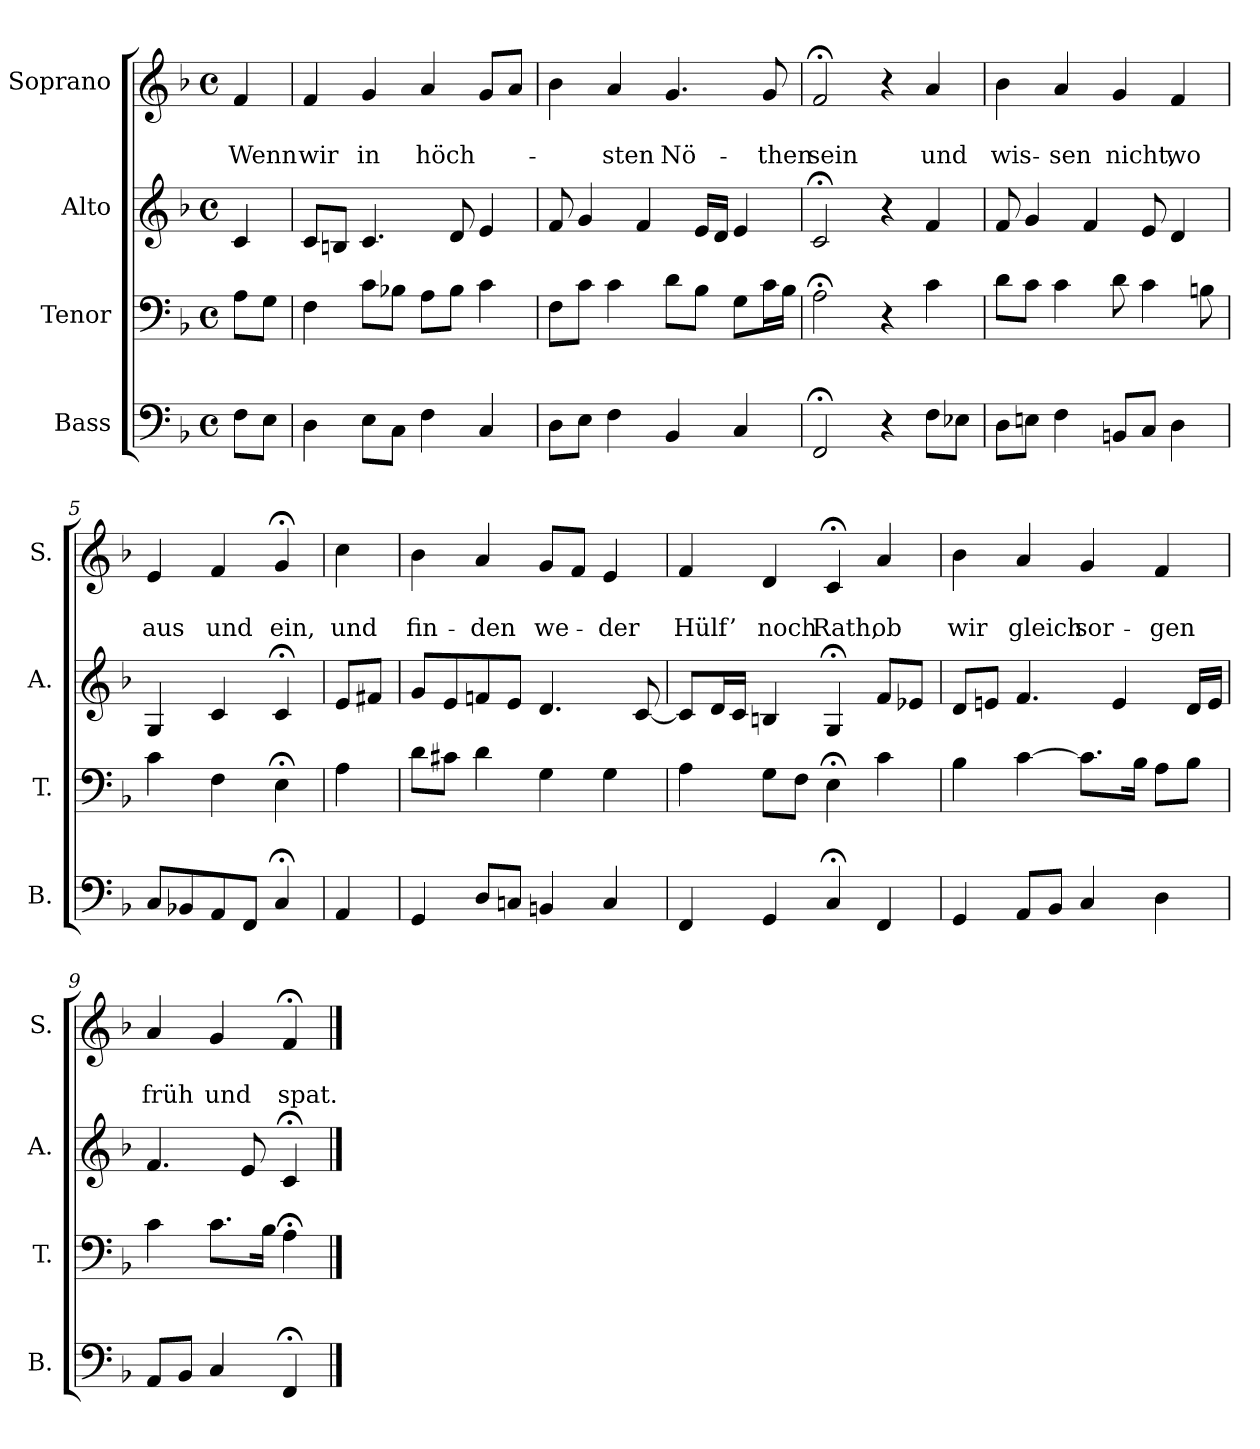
**kern	**kern	**kern	**kern	**text	**text
*part4	*part3	*part2	*part1	*part1	*part1
*staff4	*staff3	*staff2	*staff1	*staff1	*staff1
*I"Bass	*I"Tenor	*I"Alto	*I"Soprano	*	*
*I'B.	*I'T.	*I'A.	*I'S.	*	*
*clefF4	*clefF4	*clefG2	*clefG2	*	*
*k[b-]	*k[b-]	*k[b-]	*k[b-]	*	*
*F:	*F:	*F:	*F:	*	*
*M4/4	*M4/4	*M4/4	*M4/4	*	*
*met(c)	*met(c)	*met(c)	*met(c)	*	*
=	=	=	=	=	=
8F\L	8A\L	4c/	4f/	.	Wenn
8E\J	8G\J	.	.	.	.
=1	=1	=1	=1	=1	=1
4D\	4F\	8c/L	4f/	.	wir
.	.	8Bn/J	.	.	.
8E\L	8c\L	4.c/	4g/	.	in
8C\J	8B-X\J	.	.	.	.
4F\	8A\L	.	4a/	.	höch-
.	8B-\J	8d/	.	.	.
4C/	4c\	4e/	8g/L	.	.
.	.	.	8a/J	.	.
=2	=2	=2	=2	=2	=2
8D\L	8F\L	8f/	4b-\	.	.
8E\J	8c\J	4g/	.	.	.
4F\	4c\	.	4a/	.	-sten
.	.	4f/	.	.	.
4BB-/	8d\L	.	4.g/	.	Nö-
.	8B-\J	16e/LL	.	.	.
.	.	16d/JJ	.	.	.
4C/	8G\L	4e/	.	.	.
.	16c\L	.	8g/	.	-then
.	16B-\JJ	.	.	.	.
=3	=3	=3	=3	=3	=3
2FF;</	2A;<\	2c;</	2f;</	.	sein
4r	4r	4r	4r	.	.
8F\L	4c\	4f/	4a/	.	und
8E-X\J	.	.	.	.	.
=4	=4	=4	=4	=4	=4
8D\L	8d\L	8f/	4b-\	.	wis-
8En\J	8c\J	4g/	.	.	.
4F\	4c\	.	4a/	.	-sen
.	.	4f/	.	.	.
8BBn/L	8d\	.	4g/	.	nicht,
8C/J	4c\	8e/	.	.	.
4D\	.	4d/	4f/	.	wo
.	8Bn\	.	.	.	.
=5	=5	=5	=5	=5	=5
8C/L	4c\	4G/	4e/	.	aus
8BB-X/	.	.	.	.	.
8AA/	4F\	4c/	4f/	.	und
8FF/J	.	.	.	.	.
4C;</	4E;<\	4c;</	4g;</	.	ein,
!!LO:LB:g=z
=5a	=5a	=5a	=5a	=5a	=5a
4AA/	4A\	8e/L	4cc\	.	und
.	.	8f#X/J	.	.	.
=6	=6	=6	=6	=6	=6
4GG/	8d\L	8g/L	4b-\	.	fin-
.	8c#X\J	8e/	.	.	.
8D/L	4d\	8fn/	4a/	.	-den
8Cn/J	.	8e/J	.	.	.
4BBn/	4G\	4.d/	8g/L	.	we-
.	.	.	8f/J	.	.
4C/	4G\	.	4e/	.	-der
.	.	[8c/	.	.	.
=7	=7	=7	=7	=7	=7
4FF/	4A\	8c/L]	4f/	.	Hülf’
.	.	16d/L	.	.	.
.	.	16c/JJ	.	.	.
4GG/	8G\L	4Bn/	4d/	.	noch
.	8F\J	.	.	.	.
4C;</	4E;<\	4G;</	4c;</	.	Rath,
4FF/	4c\	8f/L	4a/	.	ob
.	.	8e-X/J	.	.	.
=8	=8	=8	=8	=8	=8
4GG/	4B-\	8d/L	4b-\	.	wir
.	.	8en/J	.	.	.
8AA/L	[4c\	4.f/	4a/	.	gleich
8BB-/J	.	.	.	.	.
4C/	8.c\L]	.	4g/	.	sor-
.	.	4e/	.	.	.
.	16B-\Jk	.	.	.	.
4D\	8A\L	.	4f/	.	-gen
.	8B-\J	16d/LL	.	.	.
.	.	16e/JJ	.	.	.
=9	=9	=9	=9	=9	=9
8AA/L	4c\	4.f/	4a/	.	früh
8BB-/J	.	.	.	.	.
4C/	8.c\L	.	4g/	.	und
.	.	8e/	.	.	.
.	16B-\Jk	.	.	.	.
4FF;</	4A;<\	4c;</	4f;</	.	spat.
==	==	==	==	==	==
*-	*-	*-	*-	*-	*-
